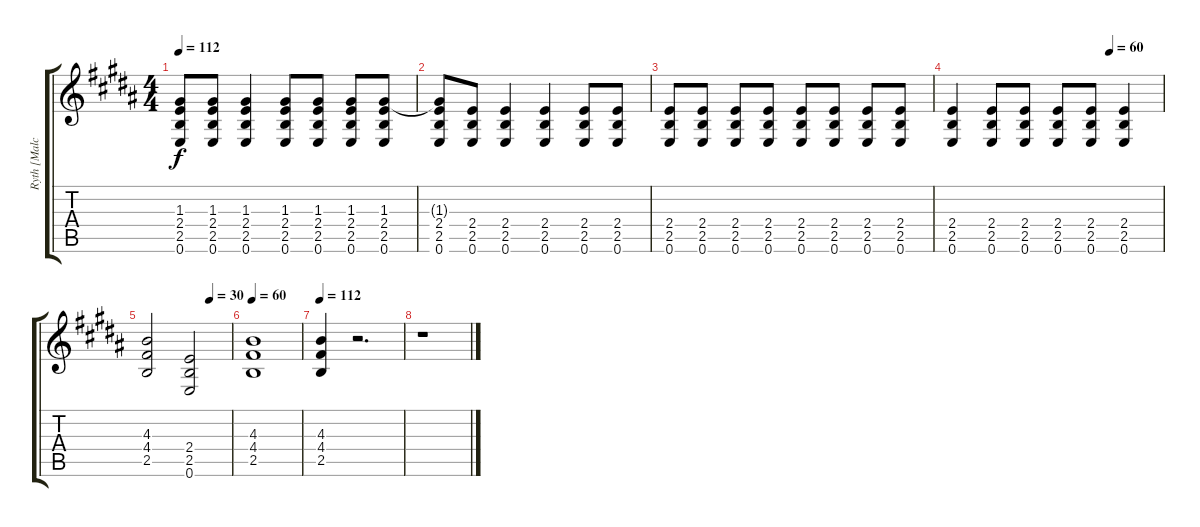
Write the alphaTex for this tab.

\track ("Ryth [Malcolm]" "Ryth [Malc") {instrument distortionguitar}
\staff {score tabs}
\tuning (E4 B3 G3 D3 A2 E2) {hide}
\ts (4 4)
\tempo 112
\clef g2
\ks b
(1.3{t} 2.4{t} 2.5{t} 0.6{t}).8{dy f} (1.3 2.4 2.5 0.6).8 (1.3 2.4 2.5 0.6).4 (1.3 2.4 2.5 0.6).8 (1.3 2.4 2.5 0.6).8 (1.3 2.4 2.5 0.6).8 (1.3 2.4 2.5 0.6).8 |
(1.3{t} 2.4 2.5 0.6).8 (2.4 2.5 0.6).8 (2.4 2.5 0.6).4 (2.4 2.5 0.6).4 (2.4 2.5 0.6).8 (2.4 2.5 0.6).8 |
(2.4 2.5 0.6).8 (2.4 2.5 0.6).8 (2.4 2.5 0.6).8 (2.4 2.5 0.6).8 (2.4 2.5 0.6).8 (2.4 2.5 0.6).8 (2.4 2.5 0.6).8 (2.4 2.5 0.6).8 |
\tempo (60 0.75)
(2.4 2.5 0.6).4 (2.4 2.5 0.6).8 (2.4 2.5 0.6).8 (2.4 2.5 0.6).8 (2.4 2.5 0.6).8 (2.4 2.5 0.6).4 |
\tempo (30 0.75)
(4.3 4.4 2.5).2 (2.4 2.5 0.6).2 |
\tempo 60
(4.3 4.4 2.5).1 |
\tempo 112
(4.3 4.4 2.5).4 r.2{d} |
r.1
